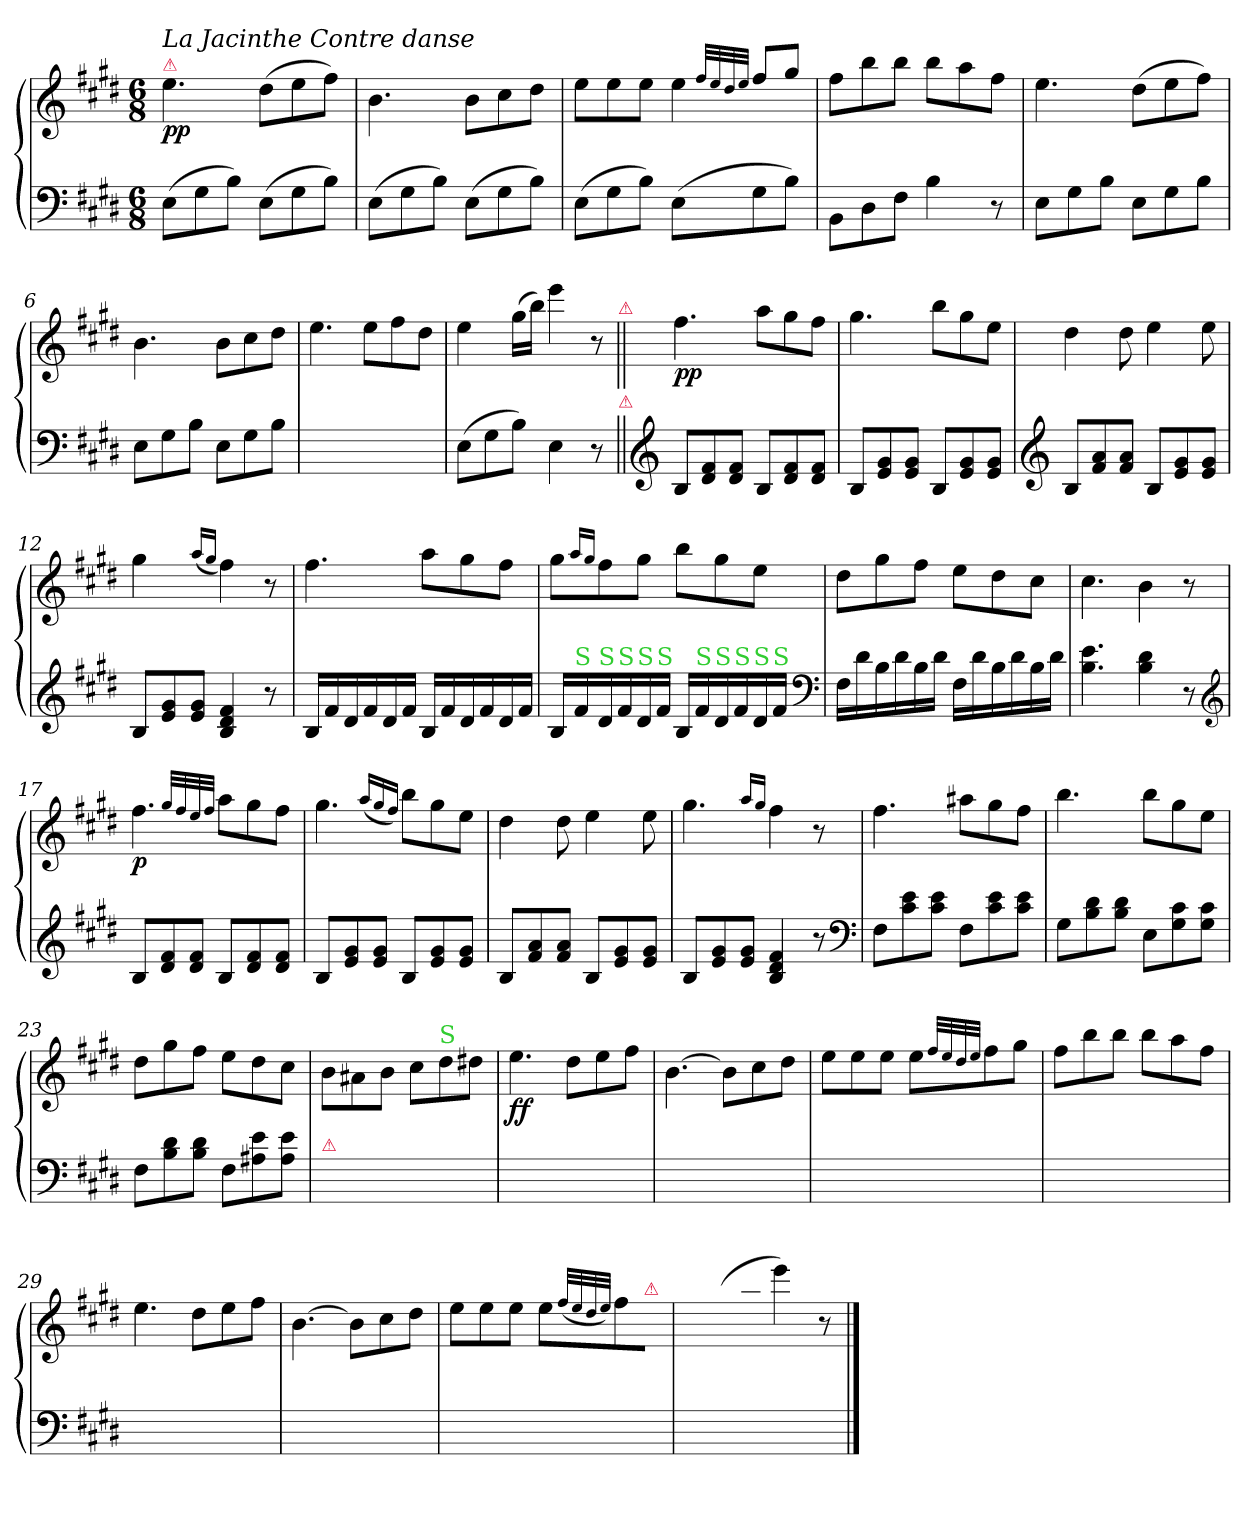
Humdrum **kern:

**kern	**kern	**dynam
*part2	*part1	*part1
*staff2	*staff1	*staff1
*clefF4	*clefG2	*
*k[f#c#g#d#]	*k[f#c#g#d#]	*
*E:	*E:	*
*M6/8	*M6/8	*
=1	=1	=1
!	!LO:TX:a:color=crimson:t=⚠	!
!	!LO:TX:a:i:t=La Jacinthe Contre danse	!
(8E\L	4.ee\	pp
8G#\	.	.
8B\J)	.	.
(8E\L	(8dd#\L	.
8G#\	8ee\	.
8B\J)	8ff#\J)	.
=2	=2	=2
(8E\L	4.b\	.
8G#\	.	.
8B\J)	.	.
(8E\L	8b\L	.
8G#\	8cc#\	.
8B\J)	8dd#\J	.
=3	=3	=3
(8E\L	8ee\L	.
8G#\	8ee\	.
8B\J)	8ee\J	.
!	!LO:N:vis=4	!
(8E\L	8ee\	.
.	32qqff#/LLL	.
.	32qqee/	.
.	32qqdd#/	.
.	32qqee/JJJ	.
8G#\	8ff#/L	.
8B\J)	8gg#/J	.
=4	=4	=4
8BB\L	8ff#\L	.
8D#\	8bb\	.
8F#\J	8bb\J	.
4B\	8bb\L	.
.	8aa\	.
8r	8ff#\J	.
=5	=5	=5
8E\L	4.ee\	.
8G#\	.	.
8B\J	.	.
8E\L	(8dd#\L	.
8G#\	8ee\	.
8B\J	8ff#\J)	.
=6	=6	=6
8E\L	4.b\	.
8G#\	.	.
8B\J	.	.
8E\L	8b\L	.
8G#\	8cc#\	.
8B\J	8dd#\J	.
=7	=7	=7
2.ryy	4.ee\	.
.	8ee\L	.
.	8ff#\	.
.	8dd#\J	.
=8	=8	=8
(8E\L	4ee\	.
8G#\	.	.
8B\J)	(16gg#\LL	.
.	16bb\JJ)	.
4E\	4eee\	.
8r	8r	.
!	!LO:TX:a:color=crimson:t=⚠	!
!LO:TX:a:color=crimson:t=⚠	!	!
=9||	=9||	=9||
*clefG2	*	*
8B/L	4.ff#\	pp
8d#/ 8f#/	.	.
8d#/ 8f#/J	.	.
8B/L	8aa\L	.
8d#/ 8f#/	8gg#\	.
8d#/ 8f#/J	8ff#\J	.
=10	=10	=10
8B/L	4.gg#\	.
8e/ 8g#/	.	.
8e/ 8g#/J	.	.
8B/L	8bb\L	.
8e/ 8g#/	8gg#\	.
8e/ 8g#/J	8ee\J	.
=11	=11	=11
*clefG2	*	*
8B/L	4dd#\	.
8f#/ 8a/	.	.
8f#/ 8a/J	8dd#\	.
8B/L	4ee\	.
8e/ 8g#/	.	.
8e/ 8g#/J	8ee\	.
=12	=12	=12
!	!LO:N:vis=4	!
8B/L	4.gg#\	.
8e/ 8g#/	.	.
8e/ 8g#/J	.	.
.	(16qqaa/LL	.
.	16qqgg#/JJ	.
4B/ 4d#/ 4f#/	4ff#\)	.
8r	8r	.
=13	=13	=13
16B/LL	4.ff#\	.
16f#/	.	.
16d#/	.	.
16f#/	.	.
16d#/	.	.
16f#/JJ	.	.
16B/LL	8aa\L	.
16f#/	.	.
16d#/	8gg#\	.
16f#/	.	.
16d#/	8ff#\J	.
16f#/JJ	.	.
=14	=14	=14
16B/LL	8gg#\L	.
!LO:TX:a:color=limegreen:t=S	!	!
16f#/	.	.
.	16qqaa/LL	.
.	16qqgg#/JJ	.
!LO:TX:a:color=limegreen:t=S	!	!
16d#/	8ff#\	.
!LO:TX:a:color=limegreen:t=S	!	!
16f#/	.	.
!LO:TX:a:color=limegreen:t=S	!	!
16d#/	8gg#\J	.
!LO:TX:a:color=limegreen:t=S	!	!
16f#/JJ	.	.
16B/LL	8bb\L	.
!LO:TX:a:color=limegreen:t=S	!	!
16f#/	.	.
!LO:TX:a:color=limegreen:t=S	!	!
16d#/	8gg#\	.
!LO:TX:a:color=limegreen:t=S	!	!
16f#/	.	.
!LO:TX:a:color=limegreen:t=S	!	!
16d#/	8ee\J	.
!LO:TX:a:color=limegreen:t=S	!	!
16f#/JJ	.	.
*clefF4	*	*
=15	=15	=15
16F#\LL	8dd#\L	.
16d#\	.	.
16B\	8gg#\	.
16d#\	.	.
16B\	8ff#\J	.
16d#\JJ	.	.
16F#\LL	8ee\L	.
16d#\	.	.
16B\	8dd#\	.
16d#\	.	.
16B\	8cc#\J	.
16d#\JJ	.	.
=16	=16	=16
4.B\ 4.e\	4.cc#\	.
4B\ 4d#\	4b\	.
8r	8r	.
*clefG2	*	*
=17	=17	=17
8B/L	4.ff#\	p
8d#/ 8f#/	.	.
8d#/ 8f#/J	.	.
.	32qqgg#/LLL	.
.	32qqff#/	.
.	32qqee/	.
.	32qqff#/JJJ	.
8B/L	8aa\L	.
8d#/ 8f#/	8gg#\	.
8d#/ 8f#/J	8ff#\J	.
=18	=18	=18
8B/L	4.gg#\	.
8e/ 8g#/	.	.
8e/ 8g#/J	.	.
.	(16qqaa/LL	.
.	16qqgg#/	.
.	16qqff#/JJ)	.
8B/L	8bb\L	.
8e/ 8g#/	8gg#\	.
8e/ 8g#/J	8ee\J	.
=19	=19	=19
8B/L	4dd#\	.
8f#/ 8a/	.	.
8f#/ 8a/J	8dd#\	.
8B/L	4ee\	.
8e/ 8g#/	.	.
8e/ 8g#/J	8ee\	.
=20	=20	=20
8B/L	4.gg#\	.
8e/ 8g#/	.	.
8e/ 8g#/J	.	.
.	16qqaa/LL	.
.	16qqgg#/JJ	.
4B/ 4d#/ 4f#/	4ff#\	.
8r	8r	.
*clefF4	*	*
=21	=21	=21
8F#\L	4.ff#\	.
8c#\ 8e\	.	.
8c#\ 8e\J	.	.
8F#\L	8aa#X\L	.
8c#\ 8e\	8gg#\	.
8c#\ 8e\J	8ff#\J	.
=22	=22	=22
8G#\L	4.bb\	.
8B\ 8d#\	.	.
8B\ 8d#\J	.	.
8E\L	8bb\L	.
8G#\ 8c#\	8gg#\	.
8G#\ 8c#\J	8ee\J	.
=23	=23	=23
8F#\L	8dd#\L	.
8B\ 8d#\	8gg#\	.
8B\ 8d#\J	8ff#\J	.
8F#\L	8ee\L	.
8A#X\ 8e\	8dd#\	.
8A#\ 8e\J	8cc#\J	.
=24	=24	=24
!LO:TX:a:color=crimson:t=⚠	!	!
2.ryy	8b\L	.
.	8a#X\	.
.	8b\J	.
.	8cc#\L	.
!	!LO:TX:a:color=limegreen:t=S	!
.	8dd#\	.
.	8dd#X\J	.
=25	=25	=25
2.ryy	4.ee\	ff
.	8dd#\L	.
.	8ee\	.
.	8ff#\J	.
=26	=26	=26
2.ryy	[4.b\	.
.	8b\L]	.
.	8cc#\	.
.	8dd#\J	.
=27	=27	=27
2.ryy	8ee\L	.
.	8ee\	.
.	8ee\J	.
.	8ee\L	.
.	32qqff#/LLL	.
.	32qqee/	.
.	32qqdd#/	.
.	32qqee/JJJ	.
.	8ff#\	.
.	8gg#\J	.
=28	=28	=28
2.ryy	8ff#\L	.
.	8bb\	.
.	8bb\J	.
.	8bb\L	.
.	8aa\	.
.	8ff#\J	.
=29	=29	=29
2.ryy	4.ee\	.
.	8dd#\L	.
.	8ee\	.
.	8ff#\J	.
=30	=30	=30
2.ryy	[4.b\	.
.	8b\L]	.
.	8cc#\	.
.	8dd#\J	.
=31	=31	=31
2.ryy	8ee\L	.
.	8ee\	.
.	8ee\J	.
.	8ee\L	.
.	(32qqff#/LLL	.
.	32qqee/	.
.	32qqdd#/	.
.	32qqee/JJJ)	.
.	8ff#\	.
!	!LO:TX:a:color=crimson:t=⚠	!
.	8dd#\Jyy	.
=32	=32	=32
2.ryy	8ee\Lyy	.
.	(8gg#\	.
.	8bb\J	.
.	4eee\)	.
.	8r	.
==	==	==
*-	*-	*-
